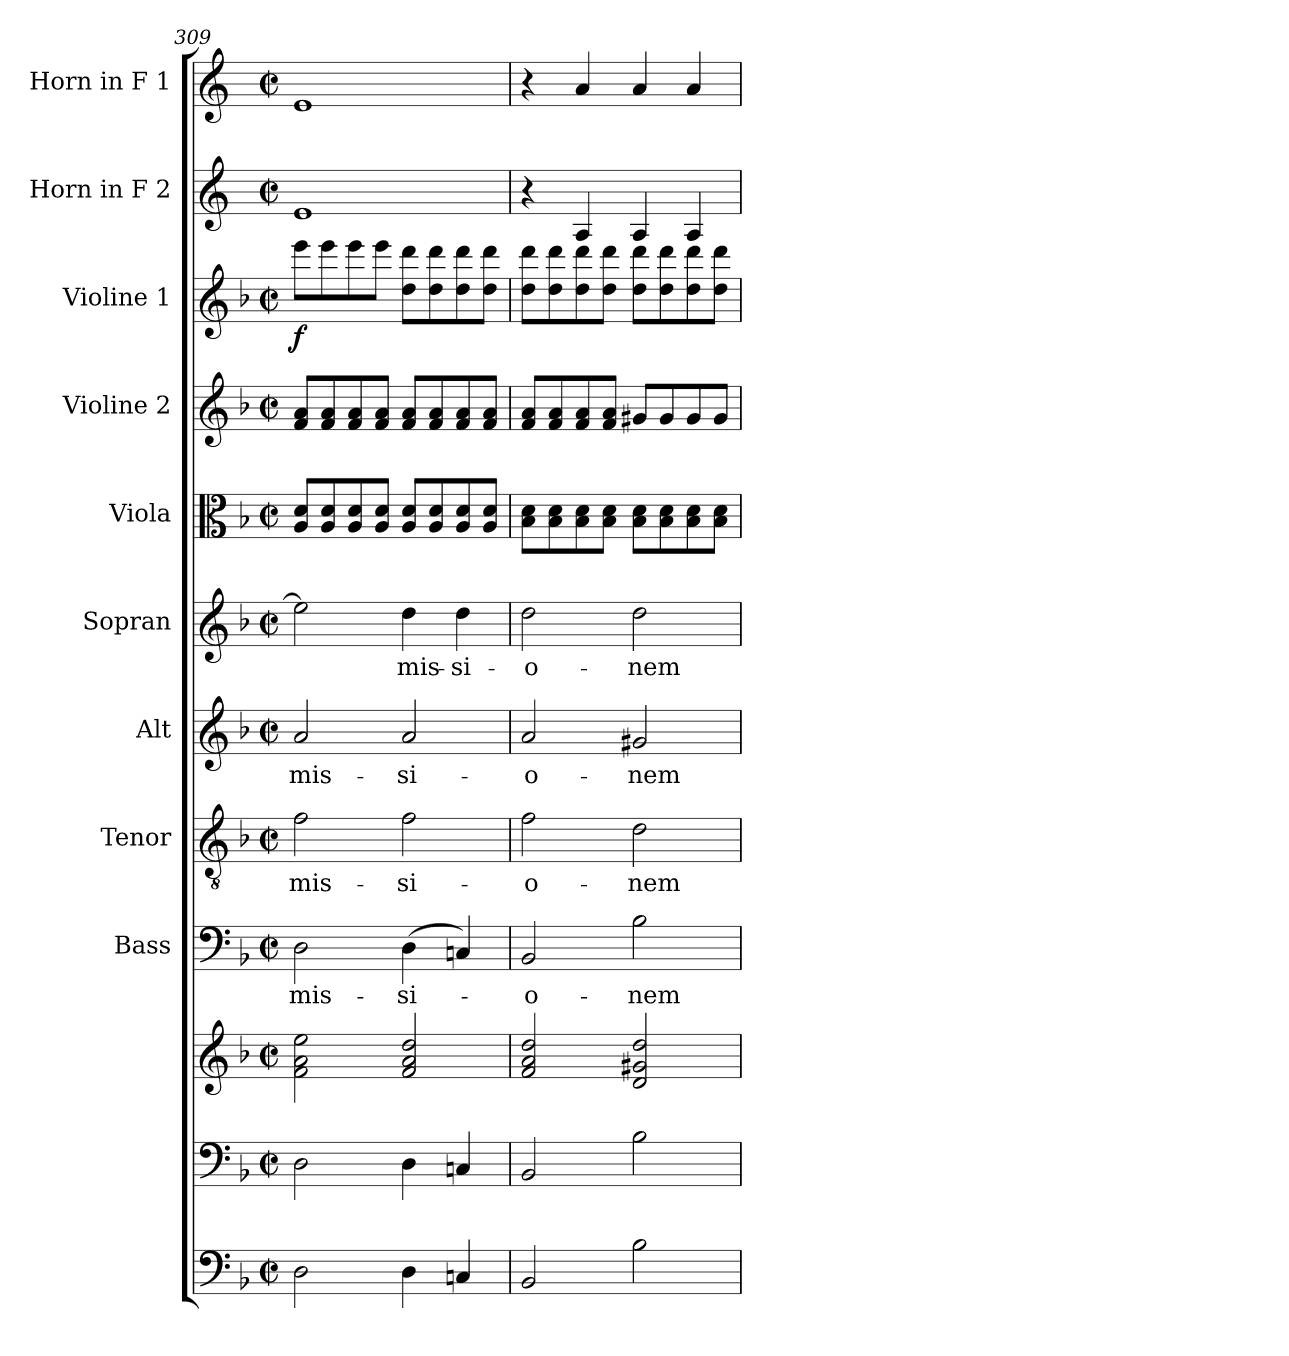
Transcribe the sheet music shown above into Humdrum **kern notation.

**kern	**kern	**kern	**kern	**text	**kern	**text	**kern	**text	**kern	**text	**kern	**kern	**kern	**dynam	**kern	**kern
*part11	*part10	*part10	*part9	*part9	*part8	*part8	*part7	*part7	*part6	*part6	*part5	*part4	*part3	*part3	*part2	*part1
*staff12	*staff11	*staff10	*staff9	*staff9	*staff8	*staff8	*staff7	*staff7	*staff6	*staff6	*staff5	*staff4	*staff3	*staff3	*staff2	*staff1
*	*	*	*I"Bass	*	*I"Tenor	*	*I"Alt	*	*I"Sopran	*	*I"Viola	*I"Violine 2	*I"Violine 1	*	*I"Horn in F 2	*I"Horn in F 1
*	*	*	*I'B.	*	*I'T.	*	*I'A.	*	*I'S.	*	*I'Vla.	*I'Vl. 2	*I'Vl. 1	*	*	*
!!LO:PB:g=z
*clefF4	*clefF4	*clefG2	*clefF4	*	*clefGv2	*	*clefG2	*	*clefG2	*	*clefC3	*clefG2	*clefG2	*	*clefG2	*clefG2
*ITrd7c12	*	*	*	*	*	*	*	*	*	*	*	*	*	*	*ITrd4c7	*ITrd4c7
*k[b-]	*k[b-]	*k[b-]	*k[b-]	*	*k[b-]	*	*k[b-]	*	*k[b-]	*	*k[b-]	*k[b-]	*k[b-]	*	*k[b-]	*k[b-]
*F:	*F:	*F:	*F:	*	*F:	*	*F:	*	*F:	*	*F:	*F:	*F:	*	*F:	*F:
*M2/2	*M2/2	*M2/2	*M2/2	*	*M2/2	*	*M2/2	*	*M2/2	*	*M2/2	*M2/2	*M2/2	*	*M2/2	*M2/2
*met(c|)	*met(c|)	*met(c|)	*met(c|)	*	*met(c|)	*	*met(c|)	*	*met(c|)	*	*met(c|)	*met(c|)	*met(c|)	*	*met(c|)	*met(c|)
=309	=309	=309	=309	=309	=309	=309	=309	=309	=309	=309	=309	=309	=309	=309	=309	=309
!	!	!	!	!LO:LY:b	!	!LO:LY:b	!	!LO:LY:b	!	!	!	!	!	!LO:DY:b	!	!
2DD\	2D\	2f\ 2a\ 2ee\	2D\	-mis-	2f\	-mis-	2a/	-mis-	2ee\]	.	8A/ 8d/L	8f/ 8a/L	8eee\L	f	1A	1A
.	.	.	.	.	.	.	.	.	.	.	8A/ 8d/	8f/ 8a/	8eee\	.	.	.
.	.	.	.	.	.	.	.	.	.	.	8A/ 8d/	8f/ 8a/	8eee\	.	.	.
.	.	.	.	.	.	.	.	.	.	.	8A/ 8d/J	8f/ 8a/J	8eee\J	.	.	.
!	!	!	!	!LO:LY:b	!	!LO:LY:b	!	!LO:LY:b	!	!LO:LY:b	!	!	!	!	!	!
4DD\	4D\	2f/ 2a/ 2dd/	(>4D\	-si-	2f\	-si-	2a/	-si-	4dd\	-mis-	8A/ 8d/L	8f/ 8a/L	8dd\ 8ddd\L	.	.	.
.	.	.	.	.	.	.	.	.	.	.	8A/ 8d/	8f/ 8a/	8dd\ 8ddd\	.	.	.
!	!	!	!	!	!	!	!	!	!	!LO:LY:b	!	!	!	!	!	!
4CCn/	4Cn/	.	4Cn/)	.	.	.	.	.	4dd\	-si-	8A/ 8d/	8f/ 8a/	8dd\ 8ddd\	.	.	.
.	.	.	.	.	.	.	.	.	.	.	8A/ 8d/J	8f/ 8a/J	8dd\ 8ddd\J	.	.	.
=310	=310	=310	=310	=310	=310	=310	=310	=310	=310	=310	=310	=310	=310	=310	=310	=310
!	!	!	!	!LO:LY:b	!	!LO:LY:b	!	!LO:LY:b	!	!LO:LY:b	!	!	!	!	!	!
2BBB-/	2BB-/	2f/ 2a/ 2dd/	2BB-/	-o-	2f\	-o-	2a/	-o-	2dd\	-o-	8B-\ 8d\L	8f/ 8a/L	8dd\ 8ddd\L	.	4r	4r
.	.	.	.	.	.	.	.	.	.	.	8B-\ 8d\	8f/ 8a/	8dd\ 8ddd\	.	.	.
.	.	.	.	.	.	.	.	.	.	.	8B-\ 8d\	8f/ 8a/	8dd\ 8ddd\	.	4D/	4d/
.	.	.	.	.	.	.	.	.	.	.	8B-\ 8d\J	8f/ 8a/J	8dd\ 8ddd\J	.	.	.
!	!	!	!	!LO:LY:b	!	!LO:LY:b	!	!LO:LY:b	!	!LO:LY:b	!	!	!	!	!	!
2BB-\	2B-\	2d/ 2g#X/ 2dd/	2B-\	-nem	2d\	-nem	2g#X/	-nem	2dd\	-nem	8B-\ 8d\L	8g#X/L	8dd\ 8ddd\L	.	4D/	4d/
.	.	.	.	.	.	.	.	.	.	.	8B-\ 8d\	8g#/	8dd\ 8ddd\	.	.	.
.	.	.	.	.	.	.	.	.	.	.	8B-\ 8d\	8g#/	8dd\ 8ddd\	.	4D/	4d/
.	.	.	.	.	.	.	.	.	.	.	8B-\ 8d\J	8g#/J	8dd\ 8ddd\J	.	.	.
=	=	=	=	=	=	=	=	=	=	=	=	=	=	=	=	=
*-	*-	*-	*-	*-	*-	*-	*-	*-	*-	*-	*-	*-	*-	*-	*-	*-
